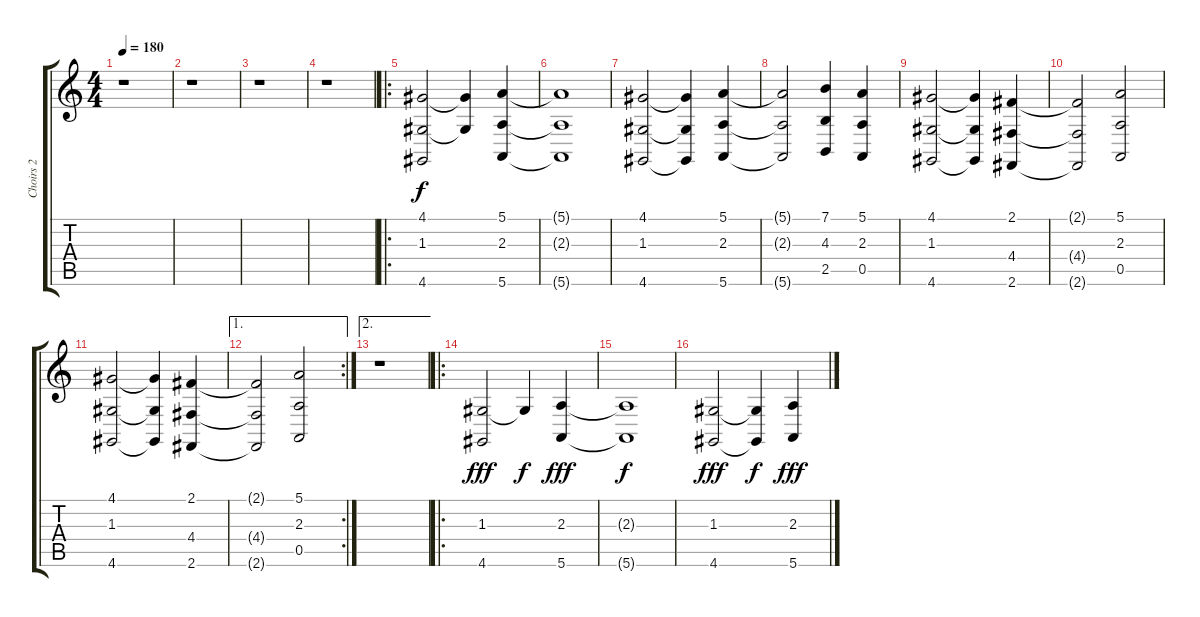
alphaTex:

\track ("Choirs 2" "Choirs 2") {instrument cello}
\staff {score tabs}
\tuning (E4 B3 G3 D3 A2 E2) {hide}
\ts (4 4)
\tempo 180
\clef g2
\ks c
r.1{dy f} |
r.1 |
r.1 |
r.1 |
\ro
(4.1 1.3 4.6).2{volume 13 balance 0 instrument pad4choir} (4.1{t} 1.3{t}).4 (5.1 2.3 5.6).4 |
(5.1{t} 2.3{t} 5.6{t}).1 |
(4.1 1.3 4.6).2 (4.1{t} 1.3{t} 4.6{t}).4 (5.1 2.3 5.6).4 |
(5.1{t} 2.3{t} 5.6{t}).2 (7.1 4.3 2.5).4 (5.1 2.3 0.5).4 |
(4.1 1.3 4.6).2 (4.1{t} 1.3{t} 4.6{t}).4 (2.1 4.4 2.6).4 |
(2.1{t} 4.4{t} 2.6{t}).2 (5.1 2.3 0.5).2 |
(4.1 1.3 4.6).2 (4.1{t} 1.3{t} 4.6{t}).4 (2.1 4.4 2.6).4 |
\ae 1
\rc 2
(2.1{t} 4.4{t} 2.6{t}).2 (5.1 2.3 0.5).2 |
\ae 2
r.1 |
\ro
(1.3 4.6).2{dy fff volume 15 balance 0 instrument pad4choir} 1.3{t}.4{dy f} (2.3 5.6).4{dy fff} |
(2.3{t} 5.6{t}).1{dy f} |
(1.3 4.6).2{dy fff} (1.3{t} 4.6{t}).4{dy f} (2.3 5.6).4{dy fff}
